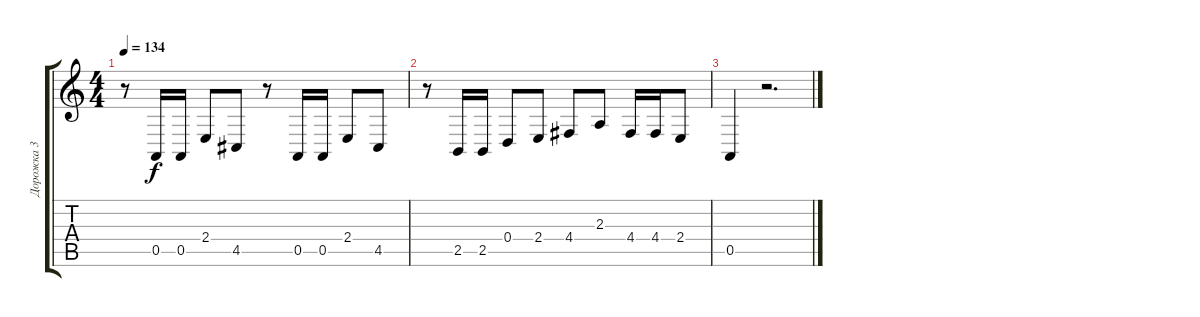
\track ("Дорожка 3" "Дорожка 3") {instrument trumpet}
\staff {score tabs}
\tuning (E4 B3 G3 D3 A2 E2) {hide}
\ts (4 4)
\tempo 134
\clef g2
\ks c
r.8{dy f} 0.5.16 0.5.16 2.4.8 4.5.8 r.8 0.5.16 0.5.16 2.4.8 4.5.8 |
r.8 2.5.16 2.5.16 0.4.8 2.4.8 4.4.8 2.3.8 4.4.16 4.4.16 2.4.8 |
0.5.4 r.2{d}
